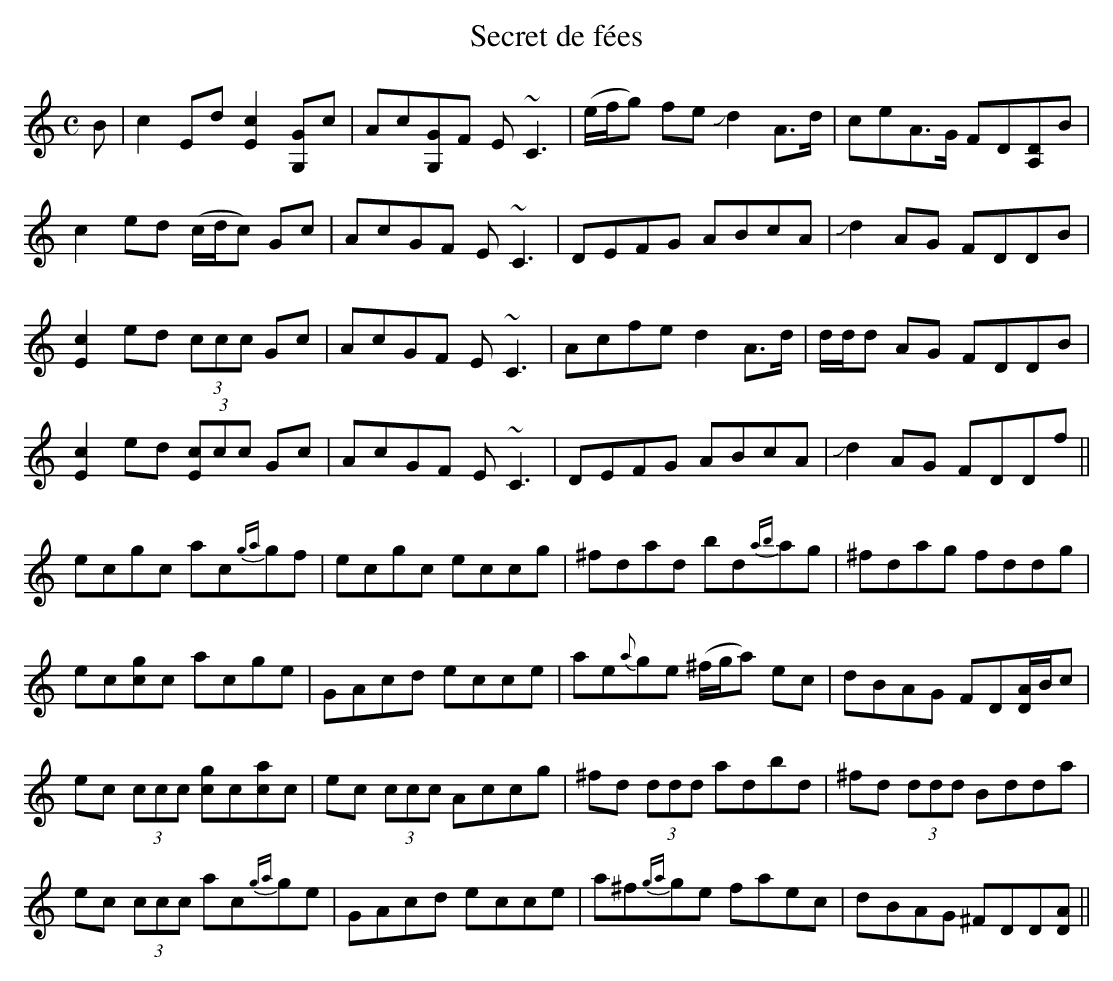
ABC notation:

X:1
T:Secret de fées
M:C
L:1/8
K:C
B-|c2 Ed [E2c2] [G,G]c |Ac[G,G]F E~C3|(e/f/g) fe Jd2 A>d|ceA>G FD[A,D]B|
c2 ed (c/d/c) Gc|AcGF E~C3|DEFG ABcA|Jd2 AG FDDB|
[E2c2]ed (3ccc Gc|AcGF E~C3|Acfe d2 A>d|d/d/d AG F-DDB|
[E2c2] ed (3[Ec]cc Gc|AcGF E~C3|DEFG ABcA|Jd2 AG FDDf||
ecgc ac{ga}gf|ecgc eccg|^fdad bd{ab}ag|^fdag fddg|
ec[cg]c acge|GAc-d ecce|ae{a}ge   (^f/g/a) ec|dBAG FD[D/A/]B/c|
ec (3ccc [cg]c[ca]c|ec (3ccc A-ccg|^fd (3ddd adbd|^fd (3ddd B-dda|
ec (3ccc ac{ga}ge|GAc-d e-cce|a^f{ga}ge faec|d-BAG ^FDD[DA]||
